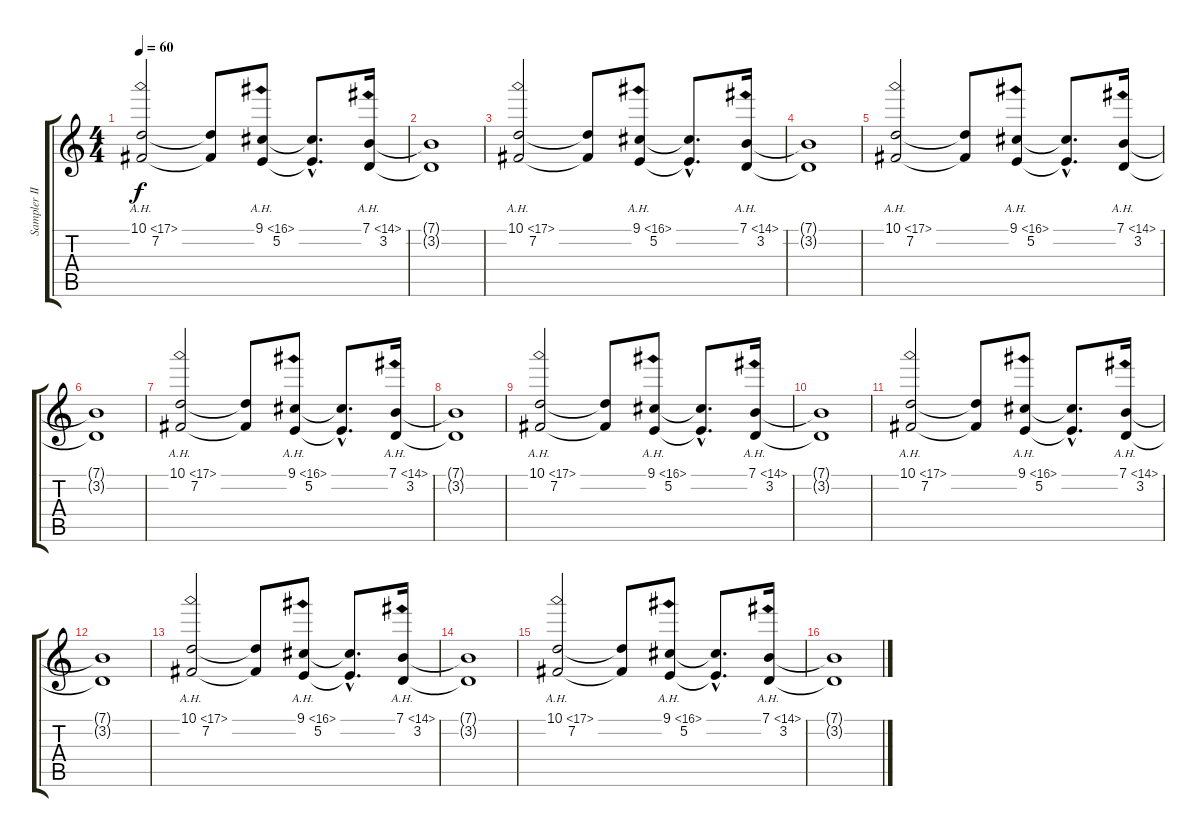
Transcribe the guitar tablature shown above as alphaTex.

\track ("Sampler III" "Sampler II") {instrument pad2warm}
\staff {score tabs}
\tuning (E4 B3 G3 D3 A2 E2) {hide}
\ts (4 4)
\tempo 60
\clef g2
\ks c
(10.1{ah 7} 7.2).2{dy f} (10.1{t} 7.2{t}).8 (9.1{ah 7} 5.2).8 (9.1{hac t} 5.2{hac t}).8{d} (7.1{ah 7} 3.2).16 |
(7.1{t} 3.2{t}).1 |
(10.1{ah 7} 7.2).2 (10.1{t} 7.2{t}).8 (9.1{ah 7} 5.2).8 (9.1{hac t} 5.2{hac t}).8{d} (7.1{ah 7} 3.2).16 |
(7.1{t} 3.2{t}).1 |
(10.1{ah 7} 7.2).2 (10.1{t} 7.2{t}).8 (9.1{ah 7} 5.2).8 (9.1{hac t} 5.2{hac t}).8{d} (7.1{ah 7} 3.2).16 |
(7.1{t} 3.2{t}).1 |
(10.1{ah 7} 7.2).2 (10.1{t} 7.2{t}).8 (9.1{ah 7} 5.2).8 (9.1{hac t} 5.2{hac t}).8{d} (7.1{ah 7} 3.2).16 |
(7.1{t} 3.2{t}).1 |
(10.1{ah 7} 7.2).2 (10.1{t} 7.2{t}).8 (9.1{ah 7} 5.2).8 (9.1{hac t} 5.2{hac t}).8{d} (7.1{ah 7} 3.2).16 |
(7.1{t} 3.2{t}).1 |
(10.1{ah 7} 7.2).2 (10.1{t} 7.2{t}).8 (9.1{ah 7} 5.2).8 (9.1{hac t} 5.2{hac t}).8{d} (7.1{ah 7} 3.2).16 |
(7.1{t} 3.2{t}).1 |
(10.1{ah 7} 7.2).2 (10.1{t} 7.2{t}).8 (9.1{ah 7} 5.2).8 (9.1{hac t} 5.2{hac t}).8{d} (7.1{ah 7} 3.2).16 |
(7.1{t} 3.2{t}).1 |
(10.1{ah 7} 7.2).2 (10.1{t} 7.2{t}).8 (9.1{ah 7} 5.2).8 (9.1{hac t} 5.2{hac t}).8{d} (7.1{ah 7} 3.2).16 |
(7.1{t} 3.2{t}).1
